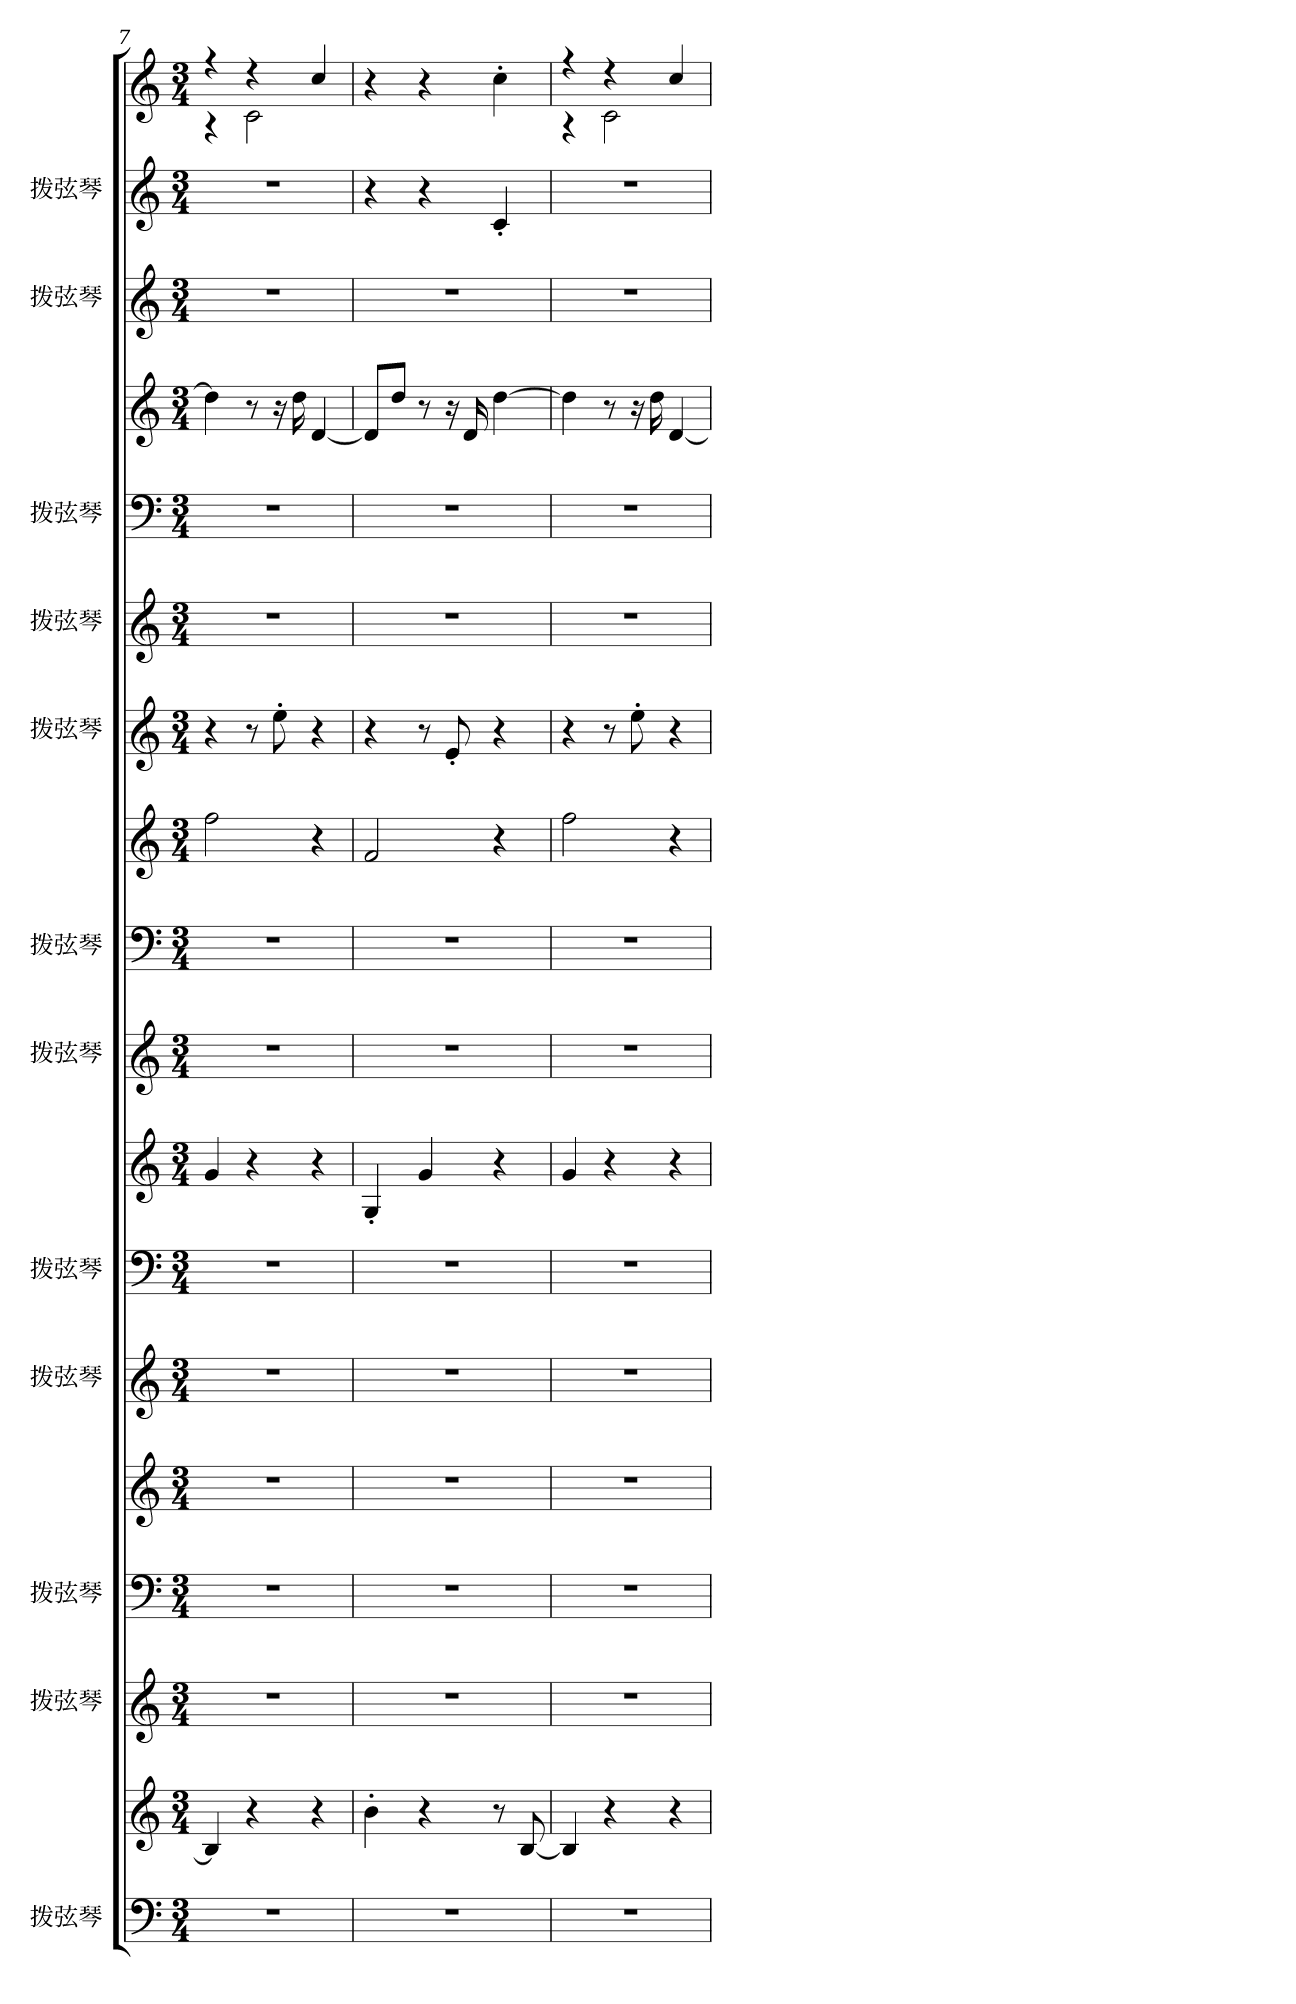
**kern	**kern	**kern	**kern	**kern	**kern	**kern	**kern	**kern	**kern	**kern	**kern	**kern	**kern	**kern	**kern	**kern	**kern
*part12	*part12	*part11	*part10	*part10	*part9	*part8	*part8	*part7	*part6	*part6	*part5	*part4	*part3	*part3	*part2	*part1	*part1
*staff18	*staff17	*staff16	*staff15	*staff14	*staff13	*staff12	*staff11	*staff10	*staff9	*staff8	*staff7	*staff6	*staff5	*staff4	*staff3	*staff2	*staff1
*I"拨弦琴	*	*I"拨弦琴	*I"拨弦琴	*	*I"拨弦琴	*I"拨弦琴	*	*I"拨弦琴	*I"拨弦琴	*	*I"拨弦琴	*I"拨弦琴	*I"拨弦琴	*	*I"拨弦琴	*I"拨弦琴	*
*clefF4	*clefG2	*clefG2	*clefF4	*clefG2	*clefG2	*clefF4	*clefG2	*clefG2	*clefF4	*clefG2	*clefG2	*clefG2	*clefF4	*clefG2	*clefG2	*clefG2	*clefG2
*k[]	*k[]	*k[]	*k[]	*k[]	*k[]	*k[]	*k[]	*k[]	*k[]	*k[]	*k[]	*k[]	*k[]	*k[]	*k[]	*k[]	*k[]
*M3/4	*M3/4	*M3/4	*M3/4	*M3/4	*M3/4	*M3/4	*M3/4	*M3/4	*M3/4	*M3/4	*M3/4	*M3/4	*M3/4	*M3/4	*M3/4	*M3/4	*M3/4
=7	=7	=7	=7	=7	=7	=7	=7	=7	=7	=7	=7	=7	=7	=7	=7	=7	=7
*	*	*	*	*	*	*	*	*	*	*	*	*	*	*	*	*	*^
2.r	4B/]	2.r	2.r	2.r	2.r	2.r	4g/	2.r	2.r	2ff\	4r	2.r	2.r	4dd\]	2.r	2.r	4r	4r
.	4r	.	.	.	.	.	4r	.	.	.	8r	.	.	8r	.	.	4r	2c\
.	.	.	.	.	.	.	.	.	.	.	8ee'\	.	.	16r	.	.	.	.
.	.	.	.	.	.	.	.	.	.	.	.	.	.	16dd\	.	.	.	.
.	4r	.	.	.	.	.	4r	.	.	4r	4r	.	.	[4d/	.	.	4cc/	.
*	*	*	*	*	*	*	*	*	*	*	*	*	*	*	*	*	*v	*v
=8	=8	=8	=8	=8	=8	=8	=8	=8	=8	=8	=8	=8	=8	=8	=8	=8	=8
2.r	4b'\	2.r	2.r	2.r	2.r	2.r	4G'/	2.r	2.r	2f/	4r	2.r	2.r	8d/L]	2.r	4r	4r
.	.	.	.	.	.	.	.	.	.	.	.	.	.	8dd/J	.	.	.
.	4r	.	.	.	.	.	4g/	.	.	.	8r	.	.	8r	.	4r	4r
.	.	.	.	.	.	.	.	.	.	.	8e'/	.	.	16r	.	.	.
.	.	.	.	.	.	.	.	.	.	.	.	.	.	16d/	.	.	.
.	8r	.	.	.	.	.	4r	.	.	4r	4r	.	.	[4dd\	.	4c'/	4cc'\
.	[8B/	.	.	.	.	.	.	.	.	.	.	.	.	.	.	.	.
=9	=9	=9	=9	=9	=9	=9	=9	=9	=9	=9	=9	=9	=9	=9	=9	=9	=9
*	*	*	*	*	*	*	*	*	*	*	*	*	*	*	*	*	*^
2.r	4B/]	2.r	2.r	2.r	2.r	2.r	4g/	2.r	2.r	2ff\	4r	2.r	2.r	4dd\]	2.r	2.r	4r	4r
.	4r	.	.	.	.	.	4r	.	.	.	8r	.	.	8r	.	.	4r	2c\
.	.	.	.	.	.	.	.	.	.	.	8ee'\	.	.	16r	.	.	.	.
.	.	.	.	.	.	.	.	.	.	.	.	.	.	16dd\	.	.	.	.
.	4r	.	.	.	.	.	4r	.	.	4r	4r	.	.	[4d/	.	.	4cc/	.
*	*	*	*	*	*	*	*	*	*	*	*	*	*	*	*	*	*v	*v
=	=	=	=	=	=	=	=	=	=	=	=	=	=	=	=	=	=
*-	*-	*-	*-	*-	*-	*-	*-	*-	*-	*-	*-	*-	*-	*-	*-	*-	*-
